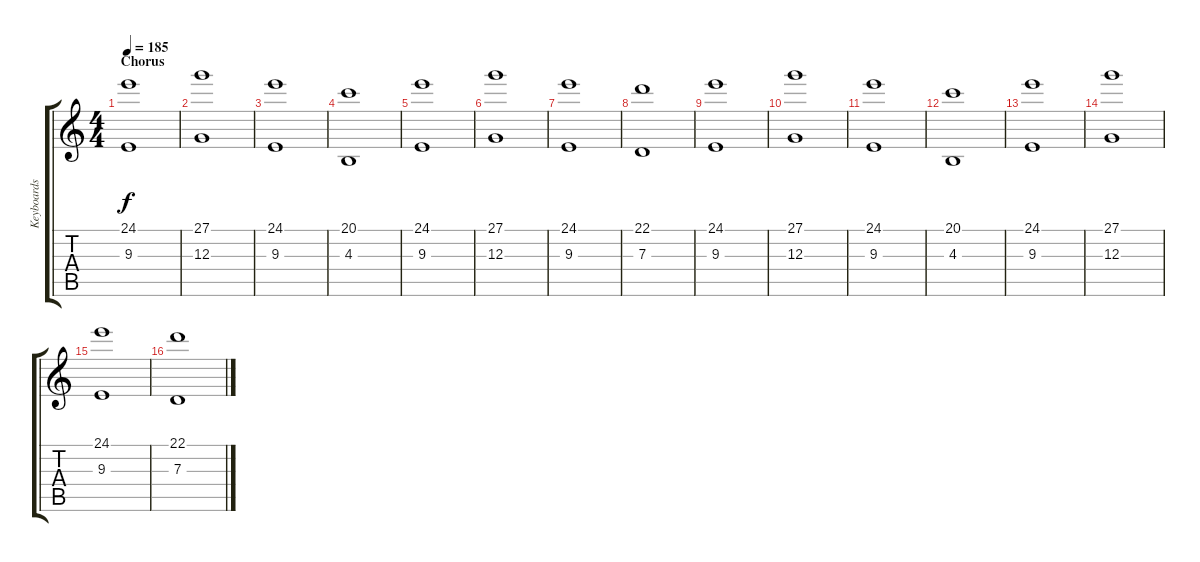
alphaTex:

\track ("Keyboards" "Keyboards") {instrument stringensemble1}
\staff {score tabs}
\tuning (E4 B3 G3 D3 A2 E2) {hide}
\ts (4 4)
\section ("" "Chorus")
\tempo 185
\clef g2
\ks c
(24.1 9.3).1{dy f instrument choiraahs} |
(27.1 12.3).1 |
(24.1 9.3).1 |
(20.1 4.3).1 |
(24.1 9.3).1 |
(27.1 12.3).1 |
(24.1 9.3).1 |
(22.1 7.3).1 |
(24.1 9.3).1 |
(27.1 12.3).1 |
(24.1 9.3).1 |
(20.1 4.3).1 |
(24.1 9.3).1 |
(27.1 12.3).1 |
(24.1 9.3).1 |
(22.1 7.3).1
